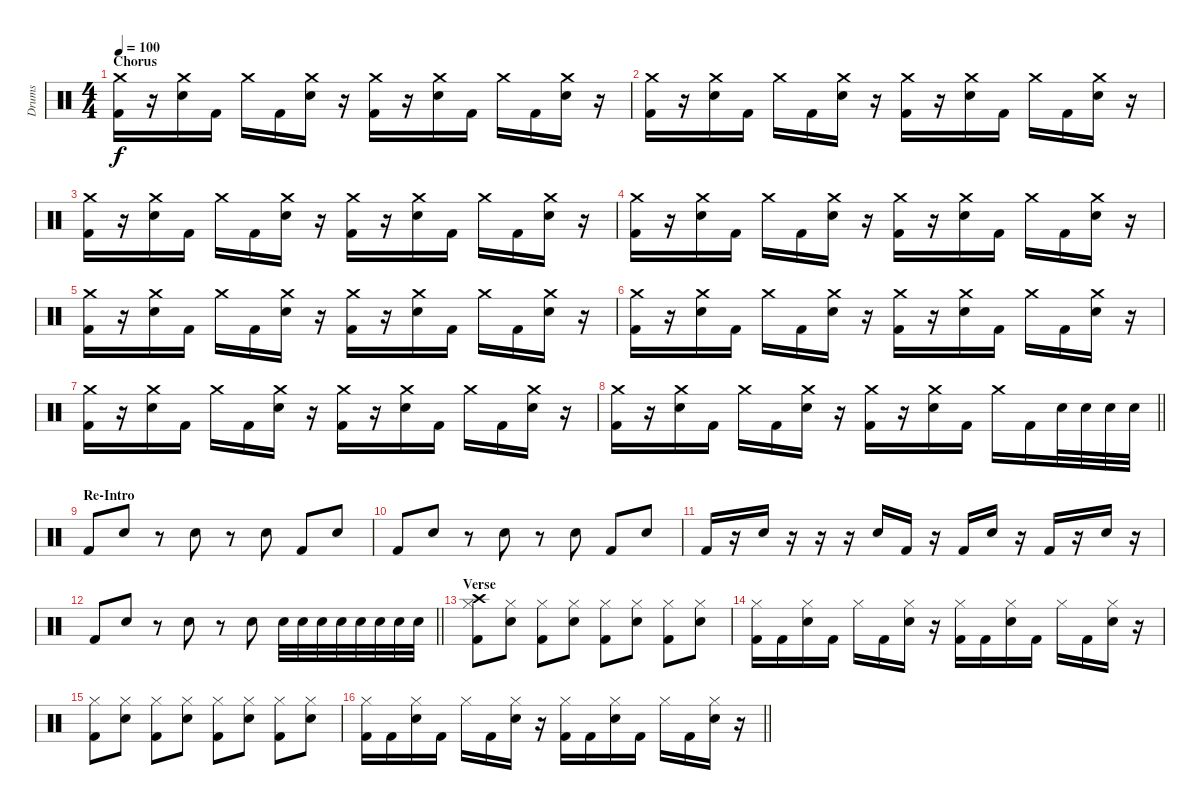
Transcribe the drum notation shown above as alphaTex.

\track ("Drums" "Drums") {instrument percussion}
\staff {score}
\articulation defaults
\ts (4 4)
\section ("" "Chorus")
\tempo 100
\clef neutral
\ks c
("Crash medium (hit)" "Kick (hit) 2").16{dy f} r.16 ("Crash medium (hit)" "Snare (hit) 2").16 "Kick (hit) 2".16 "Crash medium (hit)".16 "Kick (hit) 2".16 ("Crash medium (hit)" "Snare (hit) 2").16 r.16 ("Crash medium (hit)" "Kick (hit) 2").16 r.16 ("Crash medium (hit)" "Snare (hit) 2").16 "Kick (hit) 2".16 "Crash medium (hit)".16 "Kick (hit) 2".16 ("Crash medium (hit)" "Snare (hit) 2").16 r.16 |
("Crash medium (hit)" "Kick (hit) 2").16 r.16 ("Crash medium (hit)" "Snare (hit) 2").16 "Kick (hit) 2".16 "Crash medium (hit)".16 "Kick (hit) 2".16 ("Crash medium (hit)" "Snare (hit) 2").16 r.16 ("Crash medium (hit)" "Kick (hit) 2").16 r.16 ("Crash medium (hit)" "Snare (hit) 2").16 "Kick (hit) 2".16 "Crash medium (hit)".16 "Kick (hit) 2".16 ("Crash medium (hit)" "Snare (hit) 2").16 r.16 |
("Crash medium (hit)" "Kick (hit) 2").16 r.16 ("Crash medium (hit)" "Snare (hit) 2").16 "Kick (hit) 2".16 "Crash medium (hit)".16 "Kick (hit) 2".16 ("Crash medium (hit)" "Snare (hit) 2").16 r.16 ("Crash medium (hit)" "Kick (hit) 2").16 r.16 ("Crash medium (hit)" "Snare (hit) 2").16 "Kick (hit) 2".16 "Crash medium (hit)".16 "Kick (hit) 2".16 ("Crash medium (hit)" "Snare (hit) 2").16 r.16 |
("Crash medium (hit)" "Kick (hit) 2").16 r.16 ("Crash medium (hit)" "Snare (hit) 2").16 "Kick (hit) 2".16 "Crash medium (hit)".16 "Kick (hit) 2".16 ("Crash medium (hit)" "Snare (hit) 2").16 r.16 ("Crash medium (hit)" "Kick (hit) 2").16 r.16 ("Crash medium (hit)" "Snare (hit) 2").16 "Kick (hit) 2".16 "Crash medium (hit)".16 "Kick (hit) 2".16 ("Crash medium (hit)" "Snare (hit) 2").16 r.16 |
("Crash medium (hit)" "Kick (hit) 2").16 r.16 ("Crash medium (hit)" "Snare (hit) 2").16 "Kick (hit) 2".16 "Crash medium (hit)".16 "Kick (hit) 2".16 ("Crash medium (hit)" "Snare (hit) 2").16 r.16 ("Crash medium (hit)" "Kick (hit) 2").16 r.16 ("Crash medium (hit)" "Snare (hit) 2").16 "Kick (hit) 2".16 "Crash medium (hit)".16 "Kick (hit) 2".16 ("Crash medium (hit)" "Snare (hit) 2").16 r.16 |
("Crash medium (hit)" "Kick (hit) 2").16 r.16 ("Crash medium (hit)" "Snare (hit) 2").16 "Kick (hit) 2".16 "Crash medium (hit)".16 "Kick (hit) 2".16 ("Crash medium (hit)" "Snare (hit) 2").16 r.16 ("Crash medium (hit)" "Kick (hit) 2").16 r.16 ("Crash medium (hit)" "Snare (hit) 2").16 "Kick (hit) 2".16 "Crash medium (hit)".16 "Kick (hit) 2".16 ("Crash medium (hit)" "Snare (hit) 2").16 r.16 |
("Crash medium (hit)" "Kick (hit) 2").16 r.16 ("Crash medium (hit)" "Snare (hit) 2").16 "Kick (hit) 2".16 "Crash medium (hit)".16 "Kick (hit) 2".16 ("Crash medium (hit)" "Snare (hit) 2").16 r.16 ("Crash medium (hit)" "Kick (hit) 2").16 r.16 ("Crash medium (hit)" "Snare (hit) 2").16 "Kick (hit) 2".16 "Crash medium (hit)".16 "Kick (hit) 2".16 ("Crash medium (hit)" "Snare (hit) 2").16 r.16 |
\barLineRight lightlight
("Crash medium (hit)" "Kick (hit) 2").16 r.16 ("Crash medium (hit)" "Snare (hit) 2").16 "Kick (hit) 2".16 "Crash medium (hit)".16 "Kick (hit) 2".16 ("Crash medium (hit)" "Snare (hit) 2").16 r.16 ("Crash medium (hit)" "Kick (hit) 2").16 r.16 ("Crash medium (hit)" "Snare (hit) 2").16 "Kick (hit) 2".16 "Crash medium (hit)".16 "Kick (hit) 2".16 "Snare (hit) 2".32 "Snare (hit) 2".32 "Snare (hit) 2".32 "Snare (hit) 2".32 |
\section ("" "Re-Intro")
"Kick (hit) 2".8 "Snare (hit) 2".8 r.8 "Snare (hit) 2".8 r.8 "Snare (hit) 2".8 "Kick (hit) 2".8 "Snare (hit) 2".8 |
"Kick (hit) 2".8 "Snare (hit) 2".8 r.8 "Snare (hit) 2".8 r.8 "Snare (hit) 2".8 "Kick (hit) 2".8 "Snare (hit) 2".8 |
"Kick (hit) 2".16 r.16 "Snare (hit) 2".16 r.16 r.16 r.16 "Snare (hit) 2".16 "Kick (hit) 2".16 r.16 "Kick (hit) 2".16 "Snare (hit) 2".16 r.16 "Kick (hit) 2".16 r.16 "Snare (hit) 2".16 r.16 |
\barLineRight lightlight "Kick (hit) 2".8 "Snare (hit) 2".8
r.8 "Snare (hit) 2".8 r.8 "Snare (hit) 2".8 "Snare (hit) 2".32 "Snare (hit) 2".32 "Snare (hit) 2".32 "Snare (hit) 2".32 "Snare (hit) 2".32 "Snare (hit) 2".32 "Snare (hit) 2".32 "Snare (hit) 2".32 |
\section ("" "Verse")
("Hi-Hat (closed)" "Kick (hit) 2" "Crash high (hit)").8 ("Hi-Hat (closed)" "Snare (hit) 2").8 ("Hi-Hat (closed)" "Kick (hit) 2").8 ("Hi-Hat (closed)" "Snare (hit) 2").8 ("Hi-Hat (closed)" "Kick (hit) 2").8 ("Hi-Hat (closed)" "Snare (hit) 2").8 ("Hi-Hat (closed)" "Kick (hit) 2").8 ("Hi-Hat (closed)" "Snare (hit) 2").8 |
("Hi-Hat (closed)" "Kick (hit) 2").16 "Kick (hit) 2".16 ("Hi-Hat (closed)" "Snare (hit) 2").16 "Kick (hit) 2".16 "Hi-Hat (closed)".16 "Kick (hit) 2".16 ("Hi-Hat (closed)" "Snare (hit) 2").16 r.16 ("Hi-Hat (closed)" "Kick (hit) 2").16 "Kick (hit) 2".16 ("Hi-Hat (closed)" "Snare (hit) 2").16 "Kick (hit) 2".16 "Hi-Hat (closed)".16 "Kick (hit) 2".16 ("Hi-Hat (closed)" "Snare (hit) 2").16 r.16 |
("Hi-Hat (closed)" "Kick (hit) 2").8 ("Hi-Hat (closed)" "Snare (hit) 2").8 ("Hi-Hat (closed)" "Kick (hit) 2").8 ("Hi-Hat (closed)" "Snare (hit) 2").8 ("Hi-Hat (closed)" "Kick (hit) 2").8 ("Hi-Hat (closed)" "Snare (hit) 2").8 ("Hi-Hat (closed)" "Kick (hit) 2").8 ("Hi-Hat (closed)" "Snare (hit) 2").8 |
\barLineRight lightlight
("Hi-Hat (closed)" "Kick (hit) 2").16 "Kick (hit) 2".16 ("Hi-Hat (closed)" "Snare (hit) 2").16 "Kick (hit) 2".16 "Hi-Hat (closed)".16 "Kick (hit) 2".16 ("Hi-Hat (closed)" "Snare (hit) 2").16 r.16 ("Hi-Hat (closed)" "Kick (hit) 2").16 "Kick (hit) 2".16 ("Hi-Hat (closed)" "Snare (hit) 2").16 "Kick (hit) 2".16 "Hi-Hat (closed)".16 "Kick (hit) 2".16 ("Hi-Hat (closed)" "Snare (hit) 2").16 r.16
